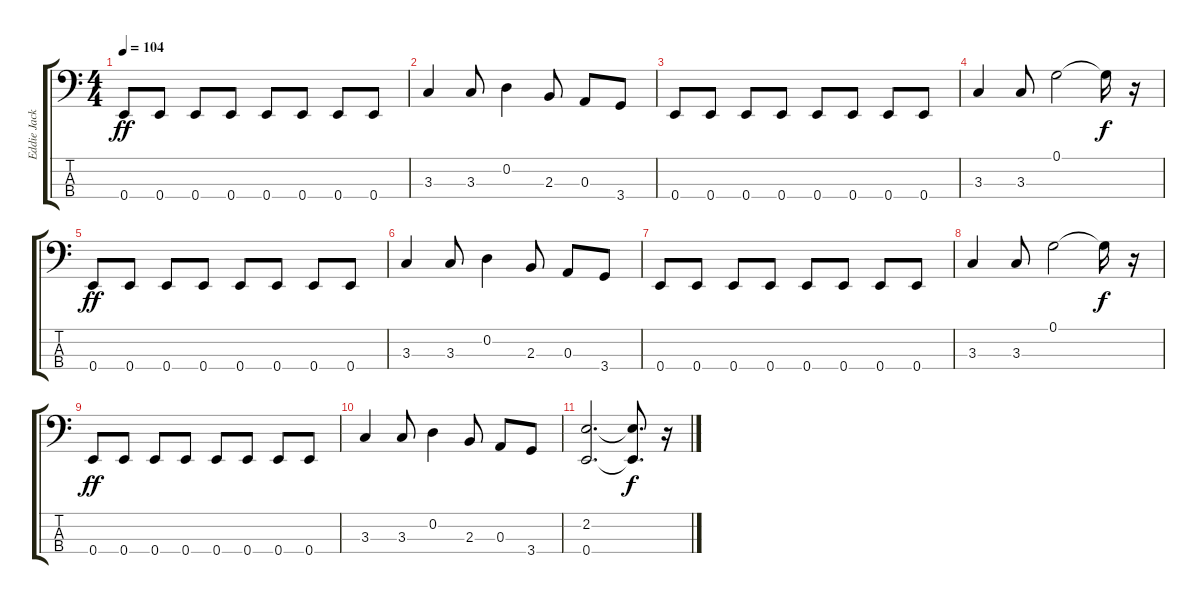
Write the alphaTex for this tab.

\track ("Eddie Jackson" "Eddie Jack") {instrument electricbassfinger}
\staff {score tabs}
\tuning (G2 D2 A1 E1) {hide}
\ts (4 4)
\tempo 104
\clef f4
\ks c
0.4.8{dy ff} 0.4.8 0.4.8 0.4.8 0.4.8 0.4.8 0.4.8 0.4.8 |
3.3.4 3.3.8 0.2.4 2.3.8 0.3.8 3.4.8 |
0.4.8 0.4.8 0.4.8 0.4.8 0.4.8 0.4.8 0.4.8 0.4.8 |
3.3.4 3.3.8 0.1.2 0.1{t}.16{dy f} r.16 |
0.4.8{dy ff} 0.4.8 0.4.8 0.4.8 0.4.8 0.4.8 0.4.8 0.4.8 |
3.3.4 3.3.8 0.2.4 2.3.8 0.3.8 3.4.8 |
0.4.8 0.4.8 0.4.8 0.4.8 0.4.8 0.4.8 0.4.8 0.4.8 |
3.3.4 3.3.8 0.1.2 0.1{t}.16{dy f} r.16 |
0.4.8{dy ff} 0.4.8 0.4.8 0.4.8 0.4.8 0.4.8 0.4.8 0.4.8 |
3.3.4 3.3.8 0.2.4 2.3.8 0.3.8 3.4.8 |
(2.2 0.4).2{d} (2.2{t} 0.4{t}).8{d dy f} r.16
